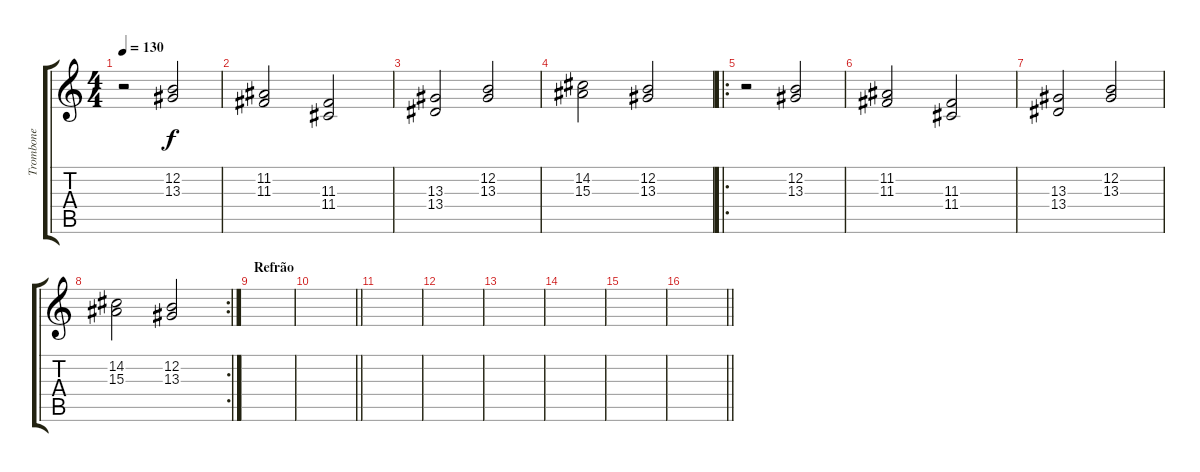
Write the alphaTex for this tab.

\track ("Trombone" "Trombone") {instrument trombone}
\staff {score tabs}
\tuning (E4 B3 G3 D3 A2 E2) {hide}
\ts (4 4)
\tempo 130
\clef g2
\ks c
r.2{dy f} (12.2 13.3).2 |
(11.2 11.3).2 (11.3 11.4).2 |
(13.3 13.4).2 (12.2 13.3).2 |
(14.2 15.3).2 (12.2 13.3).2 |
\ro
r.2 (12.2 13.3).2 |
(11.2 11.3).2 (11.3 11.4).2 |
(13.3 13.4).2 (12.2 13.3).2 |
\rc 2
(14.2 15.3).2 (12.2 13.3).2 |
\section ("" "Refrão")
|
\barLineRight lightlight
|
|
|
|
|
|
\barLineRight lightlight
